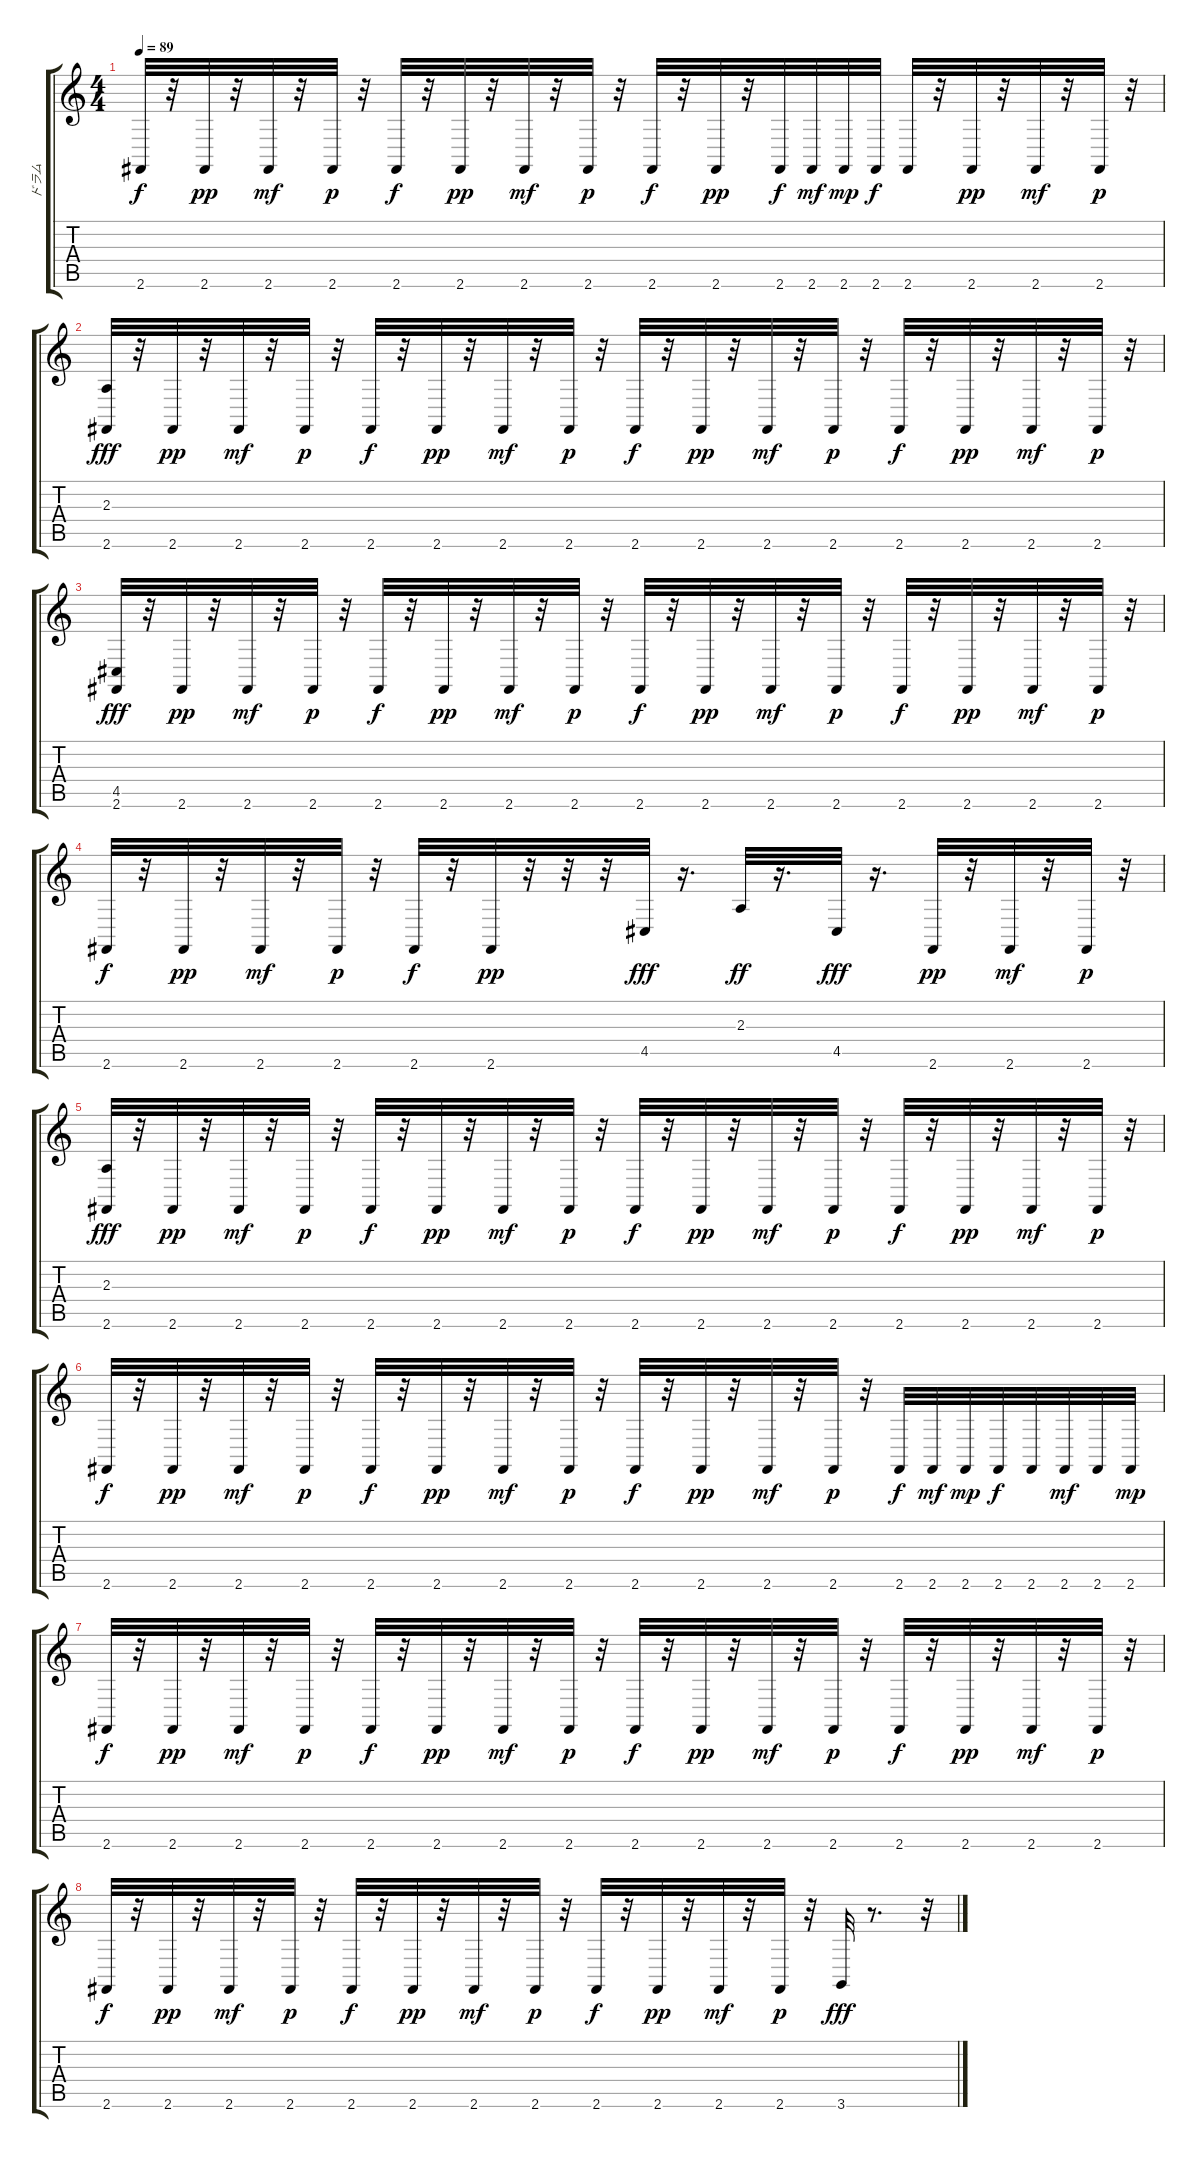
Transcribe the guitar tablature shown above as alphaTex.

\track ("ドラム" "ドラム") {instrument drawbarorgan}
\staff {score tabs}
\tuning (E4 B3 G3 D3 A2 E2) {hide}
\ts (4 4)
\tempo 89
\clef g2
\ks c
2.6.32{dy f} r.32 2.6.32{dy pp} r.32 2.6.32{dy mf} r.32 2.6.32{dy p} r.32 2.6.32{dy f} r.32 2.6.32{dy pp} r.32 2.6.32{dy mf} r.32 2.6.32{dy p} r.32 2.6.32{dy f} r.32 2.6.32{dy pp} r.32 2.6.32{dy f} 2.6.32{dy mf} 2.6.32{dy mp} 2.6.32{dy f} 2.6.32 r.32 2.6.32{dy pp} r.32 2.6.32{dy mf} r.32 2.6.32{dy p} r.32 |
(2.3 2.6).32{dy fff} r.32 2.6.32{dy pp} r.32 2.6.32{dy mf} r.32 2.6.32{dy p} r.32 2.6.32{dy f} r.32 2.6.32{dy pp} r.32 2.6.32{dy mf} r.32 2.6.32{dy p} r.32 2.6.32{dy f} r.32 2.6.32{dy pp} r.32 2.6.32{dy mf} r.32 2.6.32{dy p} r.32 2.6.32{dy f} r.32 2.6.32{dy pp} r.32 2.6.32{dy mf} r.32 2.6.32{dy p} r.32 |
(4.5 2.6).32{dy fff} r.32 2.6.32{dy pp} r.32 2.6.32{dy mf} r.32 2.6.32{dy p} r.32 2.6.32{dy f} r.32 2.6.32{dy pp} r.32 2.6.32{dy mf} r.32 2.6.32{dy p} r.32 2.6.32{dy f} r.32 2.6.32{dy pp} r.32 2.6.32{dy mf} r.32 2.6.32{dy p} r.32 2.6.32{dy f} r.32 2.6.32{dy pp} r.32 2.6.32{dy mf} r.32 2.6.32{dy p} r.32 |
2.6.32{dy f} r.32 2.6.32{dy pp} r.32 2.6.32{dy mf} r.32 2.6.32{dy p} r.32 2.6.32{dy f} r.32 2.6.32{dy pp} r.32 r.32 r.32 4.5.32{dy fff} r.16{d} 2.3.32{dy ff} r.16{d} 4.5.32{dy fff} r.16{d} 2.6.32{dy pp} r.32 2.6.32{dy mf} r.32 2.6.32{dy p} r.32 |
(2.3 2.6).32{dy fff} r.32 2.6.32{dy pp} r.32 2.6.32{dy mf} r.32 2.6.32{dy p} r.32 2.6.32{dy f} r.32 2.6.32{dy pp} r.32 2.6.32{dy mf} r.32 2.6.32{dy p} r.32 2.6.32{dy f} r.32 2.6.32{dy pp} r.32 2.6.32{dy mf} r.32 2.6.32{dy p} r.32 2.6.32{dy f} r.32 2.6.32{dy pp} r.32 2.6.32{dy mf} r.32 2.6.32{dy p} r.32 |
2.6.32{dy f} r.32 2.6.32{dy pp} r.32 2.6.32{dy mf} r.32 2.6.32{dy p} r.32 2.6.32{dy f} r.32 2.6.32{dy pp} r.32 2.6.32{dy mf} r.32 2.6.32{dy p} r.32 2.6.32{dy f} r.32 2.6.32{dy pp} r.32 2.6.32{dy mf} r.32 2.6.32{dy p} r.32 2.6.32{dy f} 2.6.32{dy mf} 2.6.32{dy mp} 2.6.32{dy f} 2.6.32 2.6.32{dy mf} 2.6.32 2.6.32{dy mp} |
2.6.32{dy f} r.32 2.6.32{dy pp} r.32 2.6.32{dy mf} r.32 2.6.32{dy p} r.32 2.6.32{dy f} r.32 2.6.32{dy pp} r.32 2.6.32{dy mf} r.32 2.6.32{dy p} r.32 2.6.32{dy f} r.32 2.6.32{dy pp} r.32 2.6.32{dy mf} r.32 2.6.32{dy p} r.32 2.6.32{dy f} r.32 2.6.32{dy pp} r.32 2.6.32{dy mf} r.32 2.6.32{dy p} r.32 |
2.6.32{dy f} r.32 2.6.32{dy pp} r.32 2.6.32{dy mf} r.32 2.6.32{dy p} r.32 2.6.32{dy f} r.32 2.6.32{dy pp} r.32 2.6.32{dy mf} r.32 2.6.32{dy p} r.32 2.6.32{dy f} r.32 2.6.32{dy pp} r.32 2.6.32{dy mf} r.32 2.6.32{dy p} r.32 3.6.32{dy fff} r.8{d} r.32
